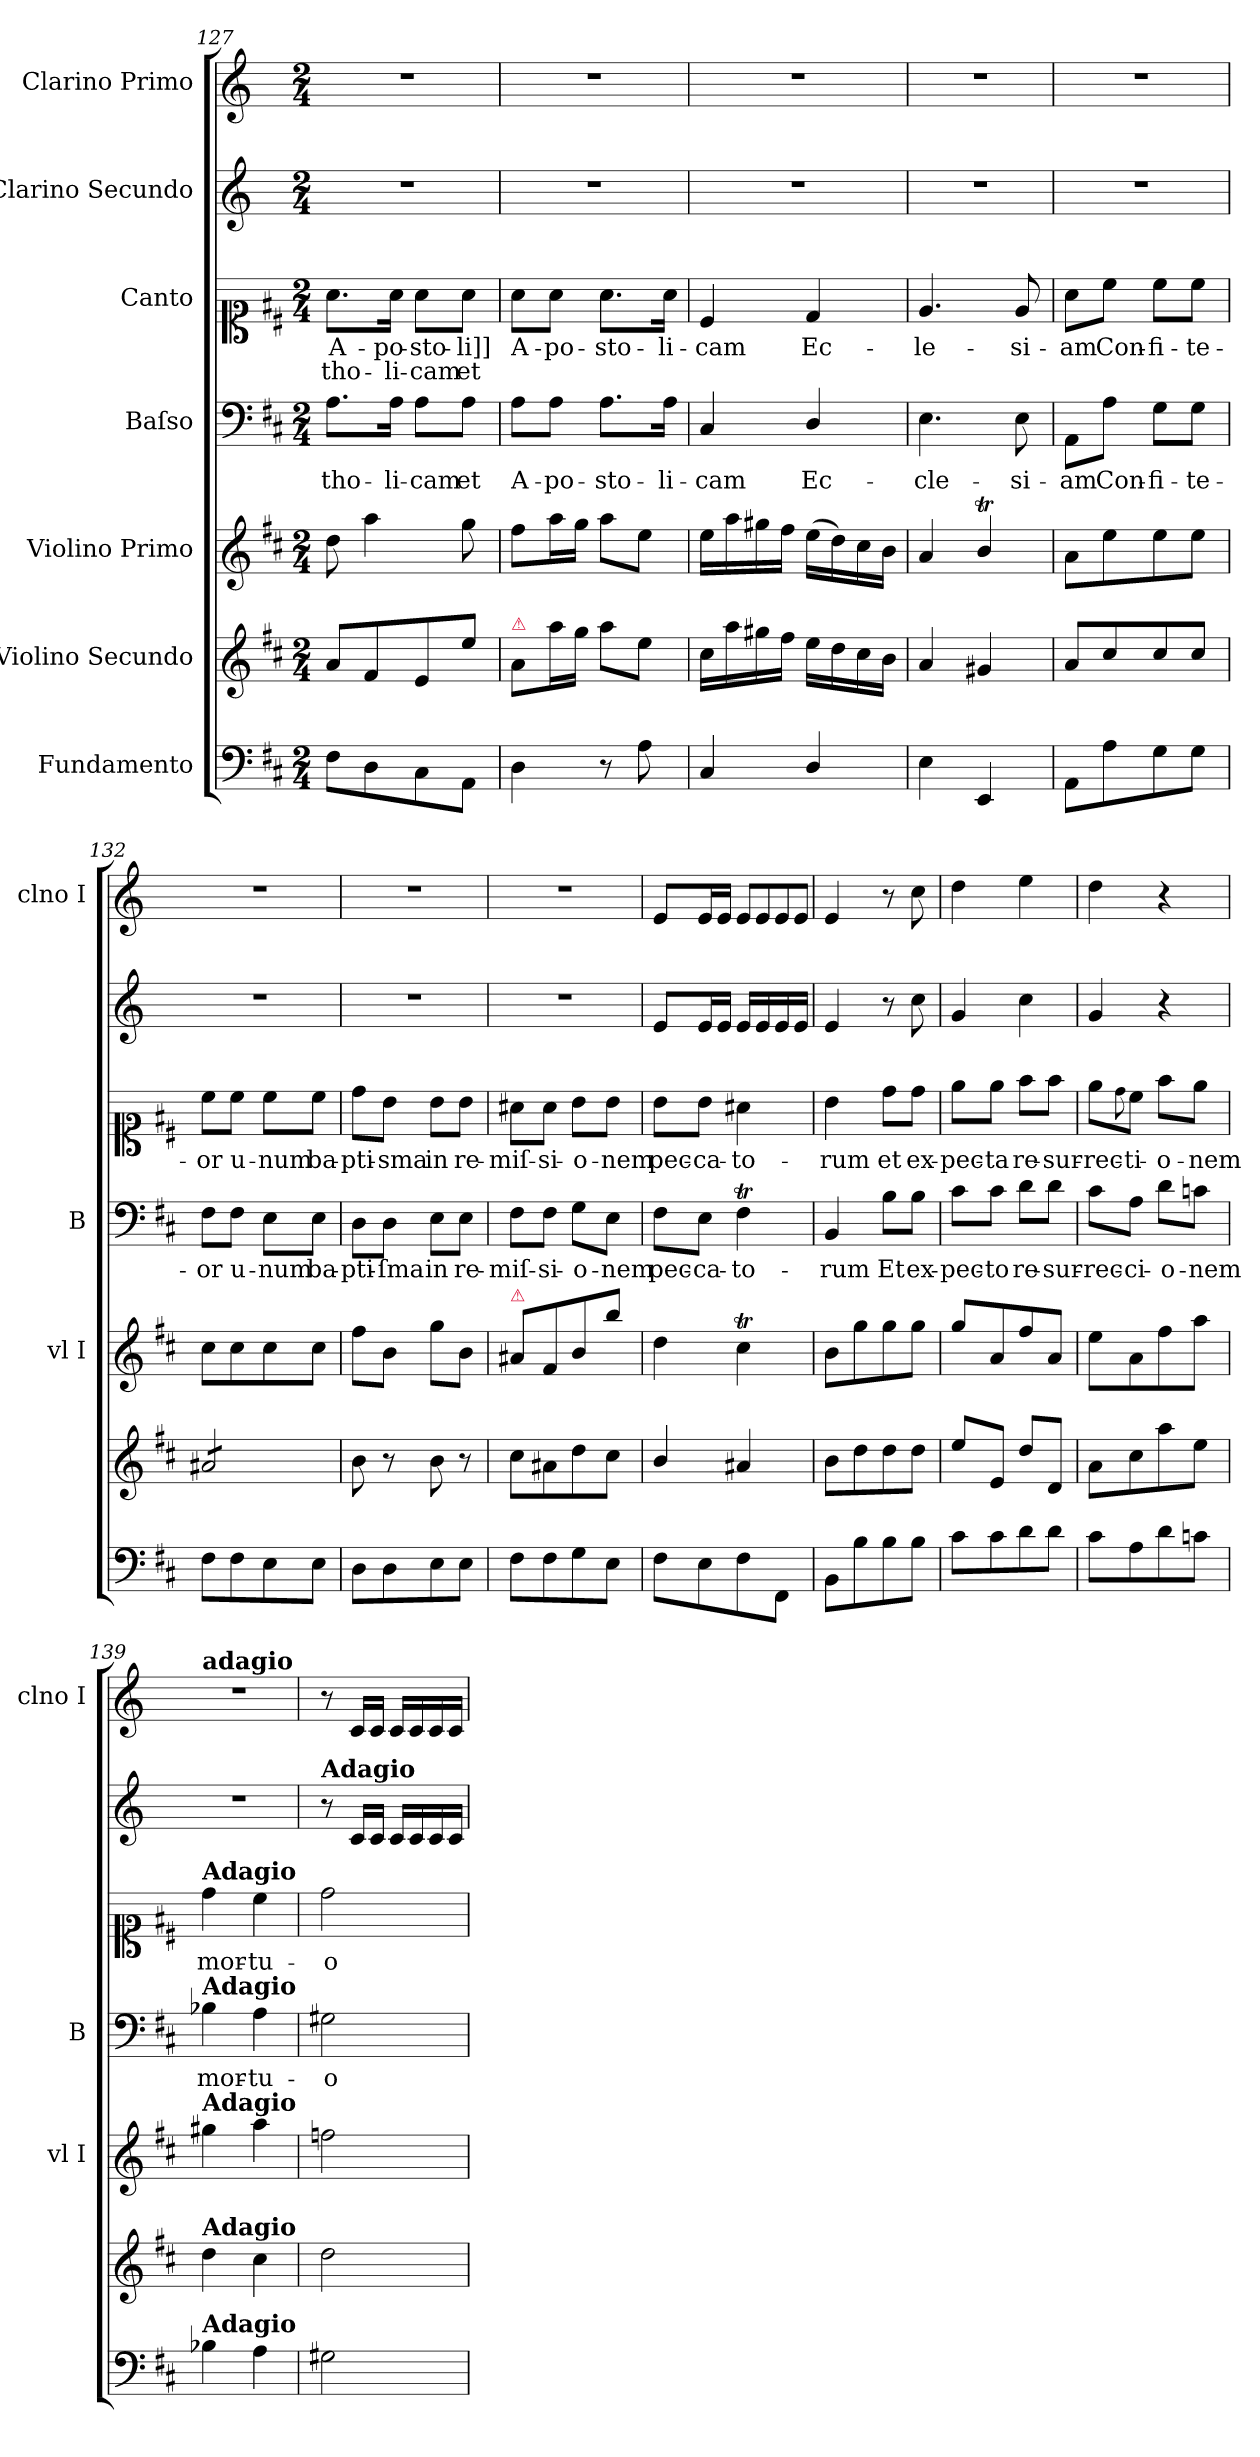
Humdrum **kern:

**kern	**kern	**kern	**kern	**text	**kern	**text	**text	**kern	**kern
*part7	*part6	*part5	*part4	*part4	*part3	*part3	*part3	*part2	*part1
*staff7	*staff6	*staff5	*staff4	*staff4	*staff3	*staff3	*staff3	*staff2	*staff1
*I"Fundamento	*I"Violino Secundo	*I"Violino Primo	*I"Baſso	*	*I"Canto	*	*	*I"Clarino Secundo	*I"Clarino Primo
*	*	*I'vl I	*I'B	*	*	*	*	*	*I'clno I
*clefF4	*clefG2	*clefG2	*clefF4	*	*clefC1	*	*	*clefG2	*clefG2
*	*	*	*	*	*	*	*	*ITrd-1c-2	*ITrd-1c-2
*k[f#c#]	*k[f#c#]	*k[f#c#]	*k[f#c#]	*	*k[f#c#]	*	*	*k[f#c#]	*k[f#c#]
*M2/4	*M2/4	*M2/4	*M2/4	*	*M2/4	*	*	*M2/4	*M2/4
=127	=127	=127	=127	=127	=127	=127	=127	=127	=127
8F#\L	8a/L	8dd\	8.A\L	-tho-	8.a\L	A-	-tho-	2r	2r
8D\	8f#/	4aa\	.	.	.	.	.	.	.
.	.	.	16A\Jk	-li-	16a\Jk	-po-	-li-	.	.
8C#\	8e/	.	8A\L	-cam	8a\L	-sto-	-cam	.	.
8AA\J	8ee\J	8gg\	8A\J	et	8a\J	-li]]	et	.	.
=128	=128	=128	=128	=128	=128	=128	=128	=128	=128
!	!LO:TX:a:color=crimson:t=⚠	!	!	!	!	!	!	!	!
4D\	8a/L	8ff#\L	8A\L	A-	8a\L	A-	.	2r	2r
.	16aa\L	16aa\L	8A\J	-po-	8a\J	-po-	.	.	.
.	16gg\JJ	16gg\JJ	.	.	.	.	.	.	.
8r	8aa\L	8aa\L	8.A\L	-sto-	8.a\L	-sto-	.	.	.
8A\	8ee\J	8ee\J	.	.	.	.	.	.	.
.	.	.	16A\Jk	-li-	16a\Jk	-li-	.	.	.
=129	=129	=129	=129	=129	=129	=129	=129	=129	=129
4C#/	16cc#\LL	16ee\LL	4C#/	-cam	4c#/	-cam	.	2r	2r
.	16aa\	16aa\	.	.	.	.	.	.	.
.	16gg#X\	16gg#X\	.	.	.	.	.	.	.
.	16ff#\JJ	16ff#\JJ	.	.	.	.	.	.	.
4D/	16ee\LL	(16ee\LL	4D/	Ec-	4d/	Ec-	.	.	.
.	16dd\	16dd\)	.	.	.	.	.	.	.
.	16cc#\	16cc#\	.	.	.	.	.	.	.
.	16b\JJ	16b\JJ	.	.	.	.	.	.	.
=130	=130	=130	=130	=130	=130	=130	=130	=130	=130
4E\	4a/	4a/	4.E\	-cle-	4.e/	-le-	.	2r	2r
4EE/	4g#X/	4bT/	.	.	.	.	.	.	.
.	.	.	8E\	-si-	8e/	-si-	.	.	.
=131	=131	=131	=131	=131	=131	=131	=131	=131	=131
8AA/L	8a/L	8a/L	8AA\L	-am	8a\L	-am	.	2r	2r
8A\	8cc#/	8ee\	8A\J	Con-	8cc#\J	Con-	.	.	.
8G\	8cc#/	8ee\	8G\L	-fi-	8cc#\L	-fi-	.	.	.
8G\J	8cc#/J	8ee\J	8G\J	-te-	8cc#\J	-te-	.	.	.
=132	=132	=132	=132	=132	=132	=132	=132	=132	=132
*	*tremolo	*	*	*	*	*	*	*	*
8F#\L	8a#X/L	8cc#\L	8F#\L	-or	8cc#\L	-or	.	2r	2r
8F#\	8a#X/	8cc#\	8F#\J	u-	8cc#\J	u-	.	.	.
8E\	8a#X/	8cc#\	8E\L	-num	8cc#\L	-num	.	.	.
8E\J	8a#X/J	8cc#\J	8E\J	ba-	8cc#\J	ba-	.	.	.
*	*Xtremolo	*	*	*	*	*	*	*	*
=133	=133	=133	=133	=133	=133	=133	=133	=133	=133
8D\L	8b\	8ff#\L	8D\L	-pti-	8dd\L	-pti-	.	2r	2r
8D\	8r	8b\J	8D\J	-ſma	8b\J	-sma	.	.	.
8E\	8b\	8gg\L	8E\L	in	8b\L	in	.	.	.
8E\J	8r	8b\J	8E\J	re-	8b\J	re-	.	.	.
=134	=134	=134	=134	=134	=134	=134	=134	=134	=134
!	!	!LO:TX:a:color=crimson:t=⚠	!	!	!	!	!	!	!
8F#\L	8cc#\L	8a#X/L	8F#\L	-miſ-	8a#X\L	-miſ-	.	2r	2r
8F#\	8a#X\	8f#/	8F#\J	-si-	8a#\J	-si-	.	.	.
8G\	8dd\	8b/	8G\L	-o-	8b\L	o-	.	.	.
8E\J	8cc#\J	8bb\J	8E\J	-nem	8b\J	-nem	.	.	.
=135	=135	=135	=135	=135	=135	=135	=135	=135	=135
8F#\L	4b/	4dd\	8F#\L	pec-	8b\L	pec-	.	8f#/L	8f#/L
8E\	.	.	8E\J	-ca-	8b\J	-ca-	.	16f#/L	16f#/L
.	.	.	.	.	.	.	.	16f#/JJ	16f#/JJ
!	!	!	!	!	!	!	!	!	!LO:N:vis=8
8F#\	4a#X/	4cc#t\	4F#t\	-to-	4a#X\	-to-	.	16f#/LL	16f#/L
!	!	!	!	!	!	!	!	!	!LO:N:vis=8
.	.	.	.	.	.	.	.	16f#/	16f#/
!	!	!	!	!	!	!	!	!	!LO:N:vis=8
8FF#/J	.	.	.	.	.	.	.	16f#/	16f#/
!	!	!	!	!	!	!	!	!	!LO:N:vis=8
.	.	.	.	.	.	.	.	16f#/JJ	16f#/J
=136	=136	=136	=136	=136	=136	=136	=136	=136	=136
8BB/L	8b\L	8b\L	4BB/	-rum	4b\	-rum	.	4f#/	4f#/
8B\	8dd\	8gg\	.	.	.	.	.	.	.
8B\	8dd\	8gg\	8B\L	Et	8dd\L	et	.	8r	8r
8B\J	8dd\J	8gg\J	8B\J	ex-	8dd\J	ex-	.	8dd\	8dd\
=137	=137	=137	=137	=137	=137	=137	=137	=137	=137
8c#\L	8ee\L	8gg\L	8c#\L	-pec-	8ee\L	-pec-	.	4a/	4ee\
8c#\	8e/J	8a/	8c#\J	-to	8ee\J	-ta	.	.	.
8d\	8dd\L	8ff#\	8d\L	re-	8ff#\L	re-	.	4dd\	4ff#\
8d\J	8d/J	8a/J	8d\J	-sur-	8ff#\J	-sur-	.	.	.
=138	=138	=138	=138	=138	=138	=138	=138	=138	=138
8c#\L	8a\L	8ee\L	8c#\L	-rec-	8ee\L	-rec-	.	4a/	4ee\
.	.	.	.	.	8qqdd\	.	.	.	.
8A\	8cc#\	8a\	8A\J	-ci-	8cc#\J	-ti-	.	.	.
8d\	8aa\	8ff#\	8d\L	-o-	8ff#\L	-o-	.	4r	4r
8cn\J	8ee\J	8aa\J	8cn\J	-nem	8ee\J	-nem	.	.	.
=139	=139	=139	=139	=139	=139	=139	=139	=139	=139
!	!	!	!	!	!	!	!	!	!LO:TX:a:B:t=adagio
!	!	!	!	!	!LO:TX:a:B:t=Adagio	!	!	!	!
!	!	!	!LO:TX:a:B:t=Adagio	!	!	!	!	!	!
!	!	!LO:TX:a:B:t=Adagio	!	!	!	!	!	!	!
!	!LO:TX:a:B:t=Adagio	!	!	!	!	!	!	!	!
!LO:TX:a:B:t=Adagio	!	!	!	!	!	!	!	!	!
4B-X\	4dd\	4gg#X\	4B-X\	mor-	4dd\	mor-	.	2r	2r
4A\	4cc#\	4aa\	4A\	-tu-	4cc#\	-tu-	.	.	.
=140	=140	=140	=140	=140	=140	=140	=140	=140	=140
!	!	!	!	!	!	!	!	!LO:TX:a:B:t=Adagio	!
2G#X\	2dd\	2ffn\	2G#X\	-o-	2dd\	-o-	.	8r	8r
.	.	.	.	.	.	.	.	16d/LL	16d/LL
.	.	.	.	.	.	.	.	16d/JJ	16d/JJ
.	.	.	.	.	.	.	.	16d/LL	16d/LL
.	.	.	.	.	.	.	.	16d/	16d/
.	.	.	.	.	.	.	.	16d/	16d/
.	.	.	.	.	.	.	.	16d/JJ	16d/JJ
=	=	=	=	=	=	=	=	=	=
*-	*-	*-	*-	*-	*-	*-	*-	*-	*-
